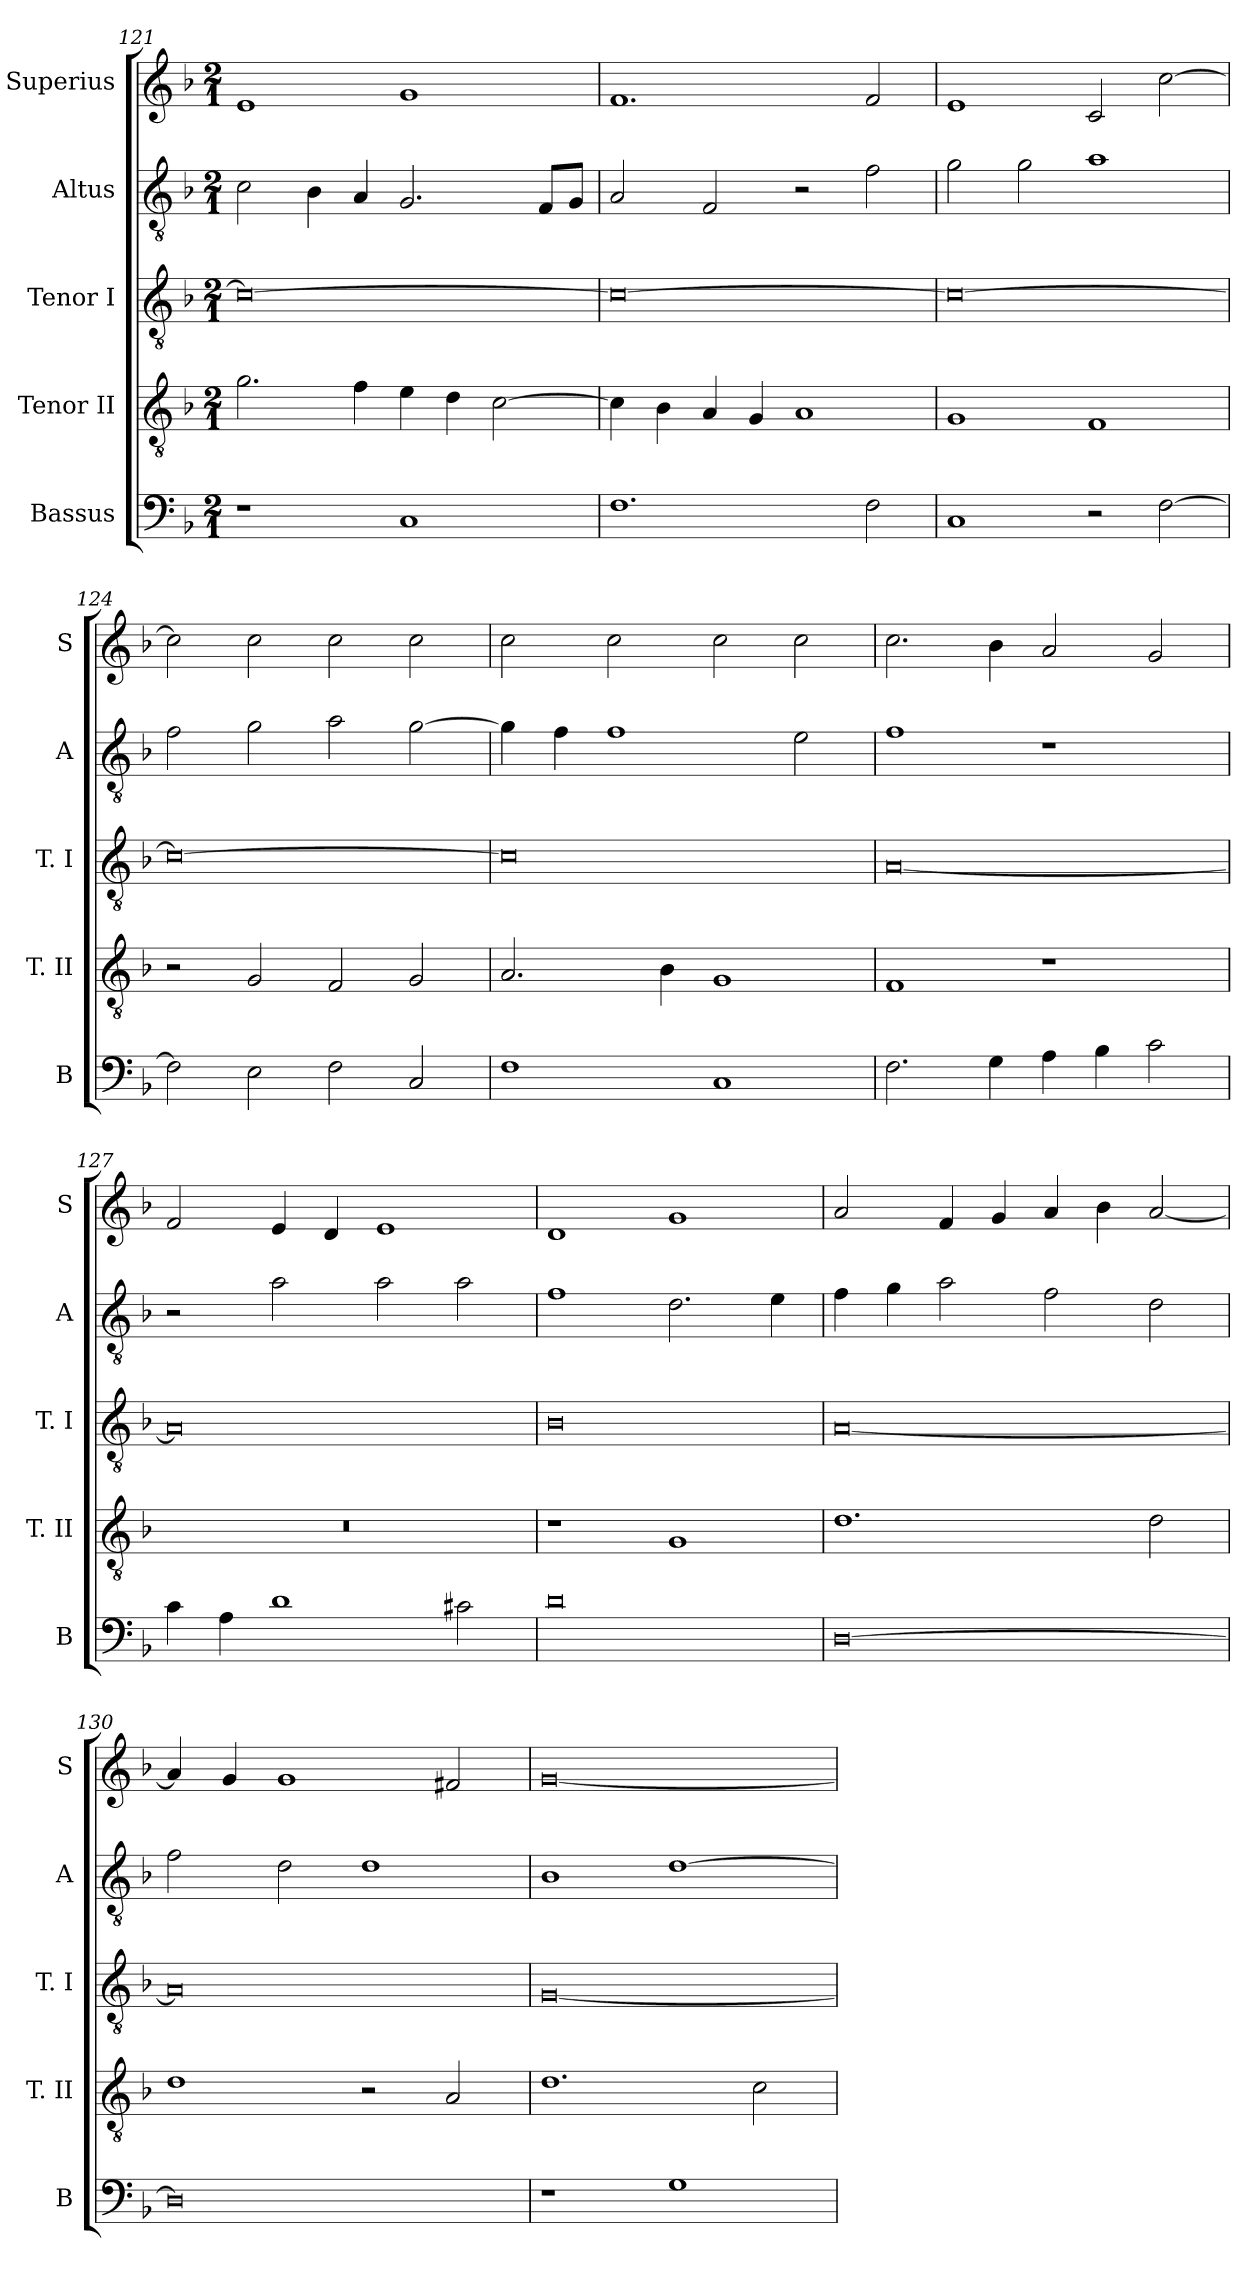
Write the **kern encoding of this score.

**kern	**kern	**kern	**kern	**kern
*part5	*part4	*part3	*part2	*part1
*staff5	*staff4	*staff3	*staff2	*staff1
*I"Bassus	*I"Tenor II	*I"Tenor I	*I"Altus	*I"Superius
*I'B	*I'T. II	*I'T. I	*I'A	*I'S
*clefF4	*clefGv2	*clefGv2	*clefGv2	*clefG2
*k[b-]	*k[b-]	*k[b-]	*k[b-]	*k[b-]
*F:	*F:	*F:	*F:	*F:
*M2/1	*M2/1	*M2/1	*M2/1	*M2/1
=121	=121	=121	=121	=121
1r	2.g	0c_	2c	1e
.	.	.	4B-	.
.	4f	.	4A	.
1C	4e	.	2.G	1g
.	4d	.	.	.
.	[2c	.	.	.
.	.	.	8FL	.
.	.	.	8GJ	.
=122	=122	=122	=122	=122
1.F	4c]	0c_	2A	1.f
.	4B-	.	.	.
.	4A	.	2F	.
.	4G	.	.	.
.	1A	.	2r	.
2F	.	.	2f	2f
=123	=123	=123	=123	=123
1C	1G	0c_	2g	1e
.	.	.	2g	.
2r	1F	.	1a	2c
[2F	.	.	.	[2cc
=124	=124	=124	=124	=124
2F]	2r	0c_	2f	2cc]
2E	2G	.	2g	2cc
2F	2F	.	2a	2cc
2C	2G	.	[2g	2cc
=125	=125	=125	=125	=125
1F	2.A	0c]	4g]	2cc
.	.	.	4f	.
.	.	.	1f	2cc
.	4B-	.	.	.
1C	1G	.	.	2cc
.	.	.	2e	2cc
=126	=126	=126	=126	=126
2.F	1F	[0A	1f	2.cc
4G	.	.	.	4b-
4A	1r	.	1r	2a
4B-	.	.	.	.
2c	.	.	.	2g
=127	=127	=127	=127	=127
4c	0r	0A]	2r	2f
4A	.	.	.	.
1d	.	.	2a	4e
.	.	.	.	4d
.	.	.	2a	1e
2c#X	.	.	2a	.
=128	=128	=128	=128	=128
0d	1r	0B-	1f	1d
.	1G	.	2.d	1g
.	.	.	4e	.
=129	=129	=129	=129	=129
[0D	1.d	[0A	4f	2a
.	.	.	4g	.
.	.	.	2a	4f
.	.	.	.	4g
.	.	.	2f	4a
.	.	.	.	4b-
.	2d	.	2d	[2a
=130	=130	=130	=130	=130
0D]	1d	0A]	2f	4a]
.	.	.	.	4g
.	.	.	2d	1g
.	2r	.	1d	.
.	2A	.	.	2f#X
=131	=131	=131	=131	=131
1r	1.d	[0G	1B-	[0g
1G	.	.	[1d	.
.	2c	.	.	.
=	=	=	=	=
*-	*-	*-	*-	*-
